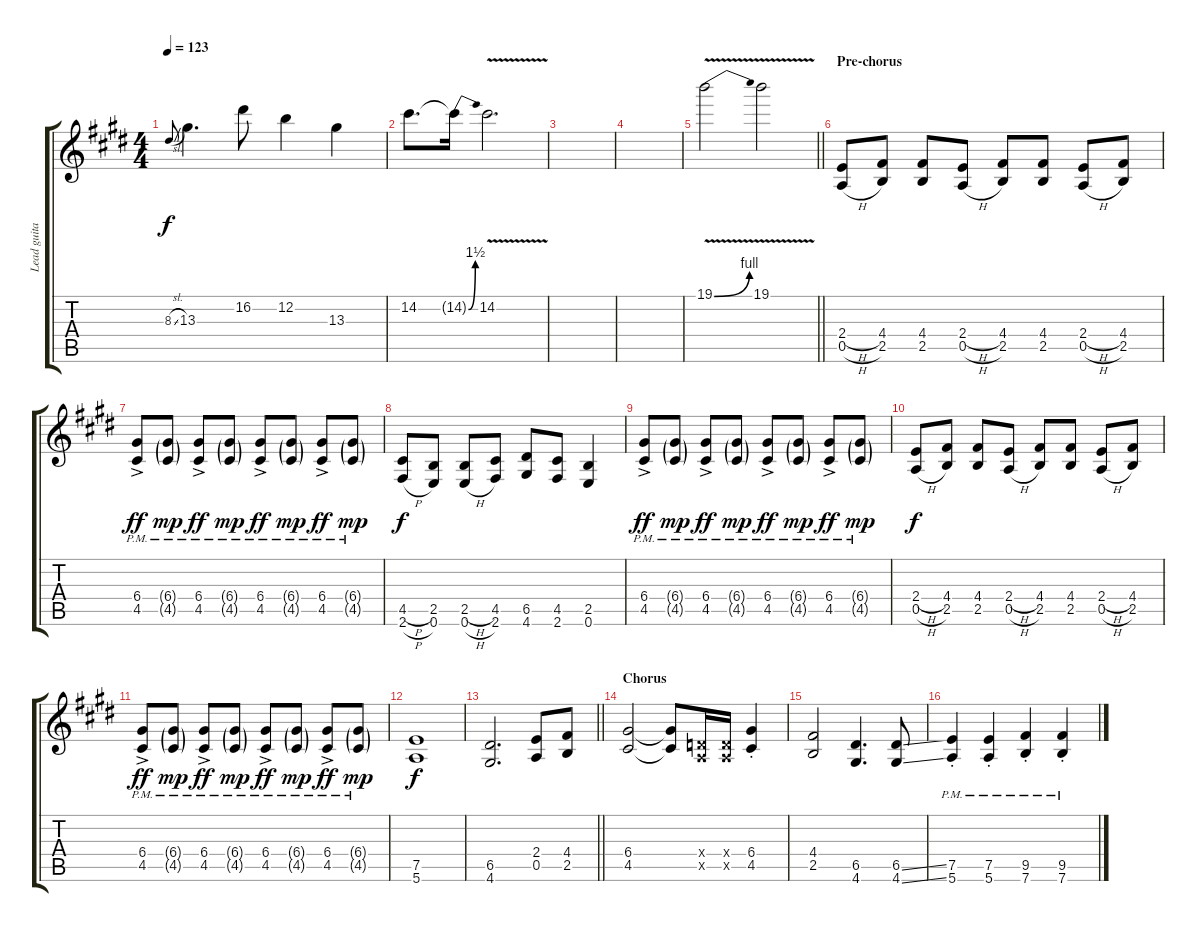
\track ("Lead guitar" "Lead guita") {instrument overdrivenguitar}
\staff {score tabs}
\tuning (E4 B3 G3 D3 A2 E2) {hide}
\ts (4 4)
\tempo 123
\clef g2
\ks c#minor
8.3{sl}.8{gr onbeat dy f} 13.3.4{d} 16.2.8 12.2.4 13.3.4 |
14.2.8{d} 14.2{be (bend 0 0 60 6) t}.16 14.2{v}.2{d} |
|
|
\barLineRight lightlight
19.1{be (bend 0 0 60 4) v}.2 19.1{v}.2 |
\section ("" "Pre-chorus")
(2.4{h} 0.5{h}).8 (4.4 2.5).8 (4.4 2.5).8 (2.4{h} 0.5{h}).8 (4.4 2.5).8 (4.4 2.5).8 (2.4{h} 0.5{h}).8 (4.4 2.5).8 |
(6.4{ac pm} 4.5{ac pm}).8{dy ff} (6.4{g pm} 4.5{g pm}).8{dy mp} (6.4{ac pm} 4.5{ac pm}).8{dy ff} (6.4{g pm} 4.5{g pm}).8{dy mp} (6.4{ac pm} 4.5{ac pm}).8{dy ff} (6.4{g pm} 4.5{g pm}).8{dy mp} (6.4{ac pm} 4.5{ac pm}).8{dy ff} (6.4{g pm} 4.5{g pm}).8{dy mp} |
(4.5{h} 2.6{h}).8{dy f} (2.5 0.6).8 (2.5{h} 0.6{h}).8 (4.5 2.6).8 (6.5 4.6).8 (4.5 2.6).8 (2.5 0.6).4 |
(6.4{ac pm} 4.5{ac pm}).8{dy ff} (6.4{g pm} 4.5{g pm}).8{dy mp} (6.4{ac pm} 4.5{ac pm}).8{dy ff} (6.4{g pm} 4.5{g pm}).8{dy mp} (6.4{ac pm} 4.5{ac pm}).8{dy ff} (6.4{g pm} 4.5{g pm}).8{dy mp} (6.4{ac pm} 4.5{ac pm}).8{dy ff} (6.4{g pm} 4.5{g pm}).8{dy mp} |
(2.4{h} 0.5{h}).8{dy f} (4.4 2.5).8 (4.4 2.5).8 (2.4{h} 0.5{h}).8 (4.4 2.5).8 (4.4 2.5).8 (2.4{h} 0.5{h}).8 (4.4 2.5).8 |
(6.4{ac pm} 4.5{ac pm}).8{dy ff} (6.4{g pm} 4.5{g pm}).8{dy mp} (6.4{ac pm} 4.5{ac pm}).8{dy ff} (6.4{g pm} 4.5{g pm}).8{dy mp} (6.4{ac pm} 4.5{ac pm}).8{dy ff} (6.4{g pm} 4.5{g pm}).8{dy mp} (6.4{ac pm} 4.5{ac pm}).8{dy ff} (6.4{g pm} 4.5{g pm}).8{dy mp} |
(7.5 5.6).1{dy f} |
\barLineRight lightlight
(6.5 4.6).2{d} (2.4 0.5).8 (4.4 2.5).8 |
\section ("" "Chorus")
(6.4 4.5).2 (6.4{t} 4.5{t}).8 (0.4{x} 0.5{x}).16 (0.4{x} 0.5{x}).16 (6.4{st} 4.5{st}).4 |
(4.4 2.5).2 (6.5 4.6).4{d} (6.5{ss} 4.6{ss}).8 |
(7.5{pm st} 5.6{pm st}).4 (7.5{pm st} 5.6{pm st}).4 (9.5{pm st} 7.6{pm st}).4 (9.5{pm st} 7.6{pm st}).4
